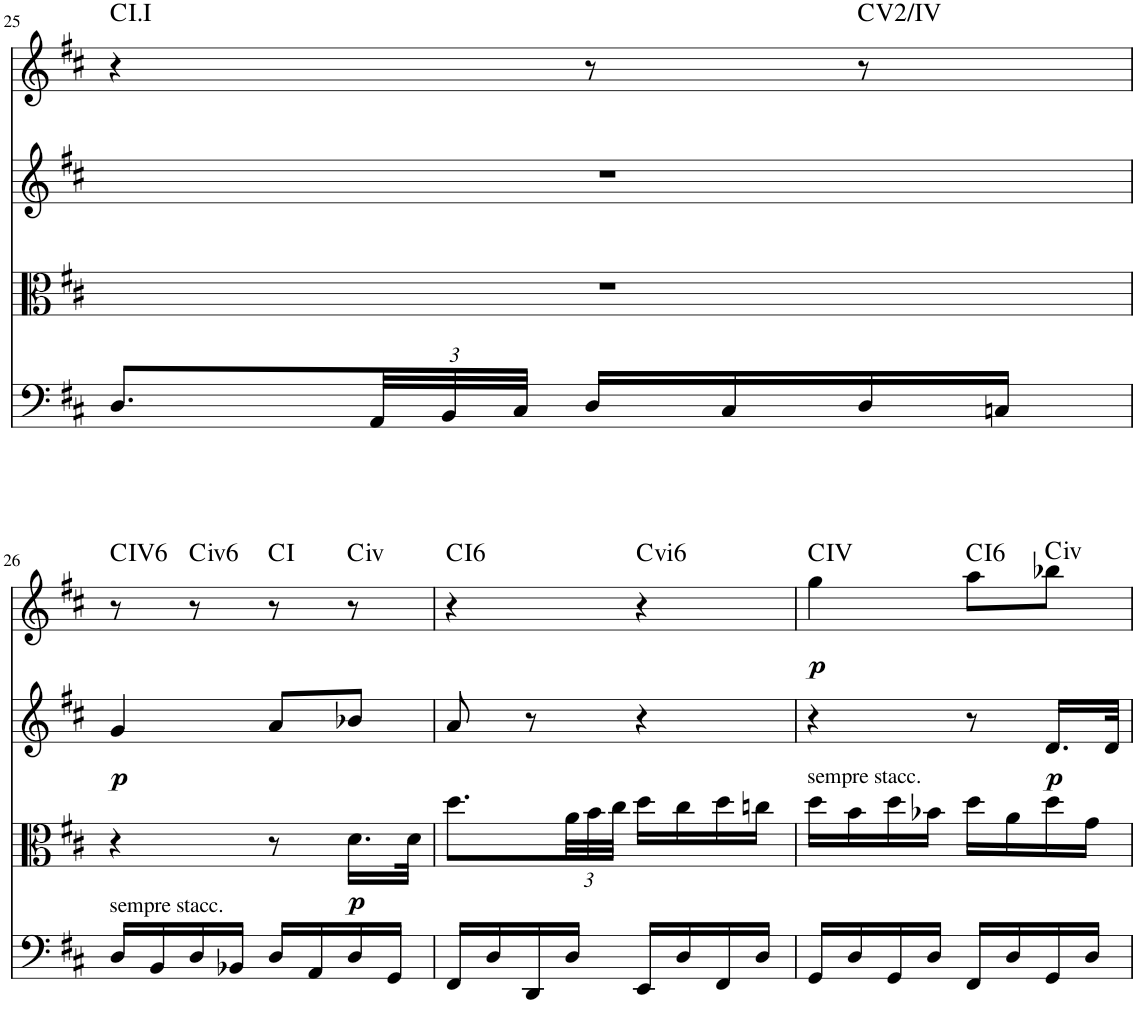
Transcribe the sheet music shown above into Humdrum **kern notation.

**kern	**kern	**dynam	**kern	**dynam	**kern	**dynam	**harte
*part4	*part3	*part3	*part2	*part2	*part1	*part1	*part1
*staff4	*staff3	*staff3	*staff2	*staff2	*staff1	*staff1	*
*I"Violoncello	*I"Viola	*	*I"Violin 2	*	*I"Violin 1	*	*
*I'Vc	*I'Vla	*	*I'Vln	*	*I'Vln	*	*
!!LO:PB:g=z
*clefF4	*clefC3	*	*clefG2	*	*clefG2	*	*
*k[f#c#]	*k[f#c#]	*	*k[f#c#]	*	*k[f#c#]	*	*
*D:	*D:	*	*D:	*	*D:	*	*
*M2/4	*M2/4	*	*M2/4	*	*M2/4	*	*
=25	=25	=25	=25	=25	=25	=25	=25
8.D/L	2r	.	2r	.	4r	.	C:maj
*Xbrackettup	*	*	*	*	*	*	*
48AA/LL	.	.	.	.	.	.	.
48BB/	.	.	.	.	.	.	.
48C#/JJJ	.	.	.	.	.	.	.
16D/LL	.	.	.	.	8r	.	.
16C#/	.	.	.	.	.	.	.
!	!	!	!	!	!	!	!LO:H:kt=2/
16D/	.	.	.	.	8r	.	C:maj
16Cn/JJ	.	.	.	.	.	.	.
!!LO:LB:g=z
=26	=26	=26	=26	=26	=26	=26	=26
!LO:TX:a:t=sempre stacc.	!	!	!	!	!	!	!
!	!	!	!	!LO:DY:b	!	!	!LO:H:kt=6
16D/LL	4r	.	4g/	p	8r	.	C:maj6
16BB/	.	.	.	.	.	.	.
!	!	!	!	!	!	!	!LO:H:kt=iv
16D/	.	.	.	.	8r	.	.
16BB-X/JJ	.	.	.	.	.	.	.
16D/LL	8r	.	8a/L	.	8r	.	C:maj
16AA/	.	.	.	.	.	.	.
!	!	!LO:DY:b	!	!	!	!	!LO:H:kt=iv
16D/	16.d\LL	p	8b-X/J	.	8r	.	.
16GG/JJ	.	.	.	.	.	.	.
.	32d\JJk	.	.	.	.	.	.
=27	=27	=27	=27	=27	=27	=27	=27
!	!	!	!	!	!	!	!LO:H:kt=6
16FF#/LL	8.dd\L	.	8a/	.	4r	.	C:maj6
16D/	.	.	.	.	.	.	.
16DD/	.	.	8r	.	.	.	.
*	*Xbrackettup	*	*	*	*	*	*
16D/JJ	48a\LL	.	.	.	.	.	.
.	48b\	.	.	.	.	.	.
.	48cc#\JJJ	.	.	.	.	.	.
!	!	!	!	!	!	!	!LO:H:kt=vi
16EE/LL	16dd\LL	.	4r	.	4r	.	.
16D/	16cc#\	.	.	.	.	.	.
16FF#/	16dd\	.	.	.	.	.	.
16D/JJ	16ccn\JJ	.	.	.	.	.	.
=28	=28	=28	=28	=28	=28	=28	=28
!	!LO:TX:a:t=sempre stacc.	!	!	!	!	!	!
!	!	!	!	!	!	!LO:DY:b	!
16GG/LL	16dd\LL	.	4r	.	4gg\	p	C:maj
16D/	16b\	.	.	.	.	.	.
16GG/	16dd\	.	.	.	.	.	.
16D/JJ	16b-X\JJ	.	.	.	.	.	.
!	!	!	!	!	!	!	!LO:H:kt=6
16FF#/LL	16dd\LL	.	8r	.	8aa\L	.	C:maj6
16D/	16a\	.	.	.	.	.	.
!	!	!	!	!LO:DY:b	!	!	!LO:H:kt=iv
16GG/	16dd\	.	16.d/LL	p	8bb-X\J	.	.
16D/JJ	16g\JJ	.	.	.	.	.	.
.	.	.	32d/JJk	.	.	.	.
=	=	=	=	=	=	=	=
*-	*-	*-	*-	*-	*-	*-	*-
